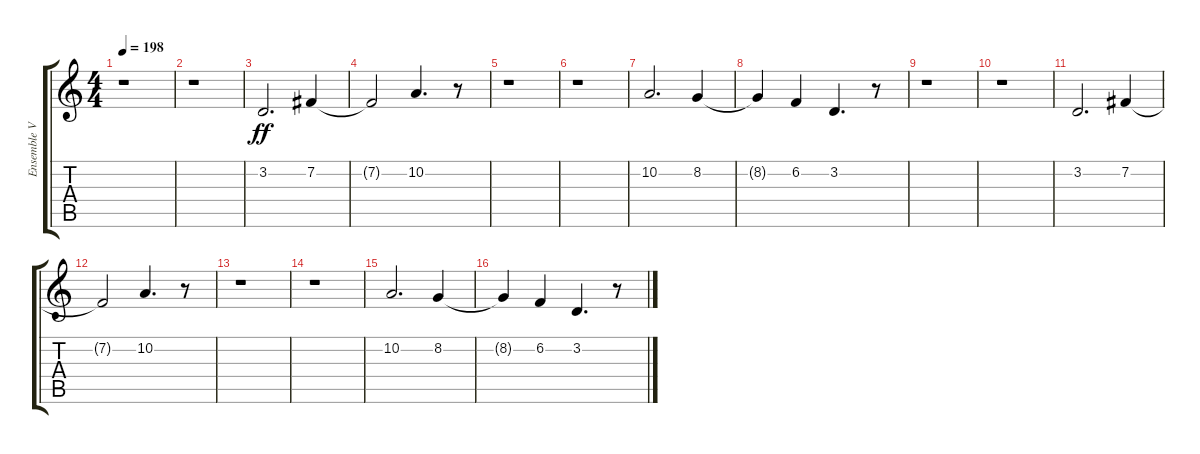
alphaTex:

\track ("Ensemble Vocal" "Ensemble V") {instrument stringensemble1}
\staff {score tabs}
\tuning (E4 B3 G3 D3 A2 E2) {hide}
\ts (4 4)
\tempo 198
\clef g2
\ks c
r.1{dy ff} |
r.1 |
3.2.2{d} 7.2.4 |
7.2{t}.2 10.2.4{d} r.8 |
r.1 |
r.1 |
10.2.2{d} 8.2.4 |
8.2{t}.4 6.2.4 3.2.4{d} r.8 |
r.1 |
r.1 |
3.2.2{d} 7.2.4 |
7.2{t}.2 10.2.4{d} r.8 |
r.1 |
r.1 |
10.2.2{d} 8.2.4 |
8.2{t}.4 6.2.4 3.2.4{d} r.8
